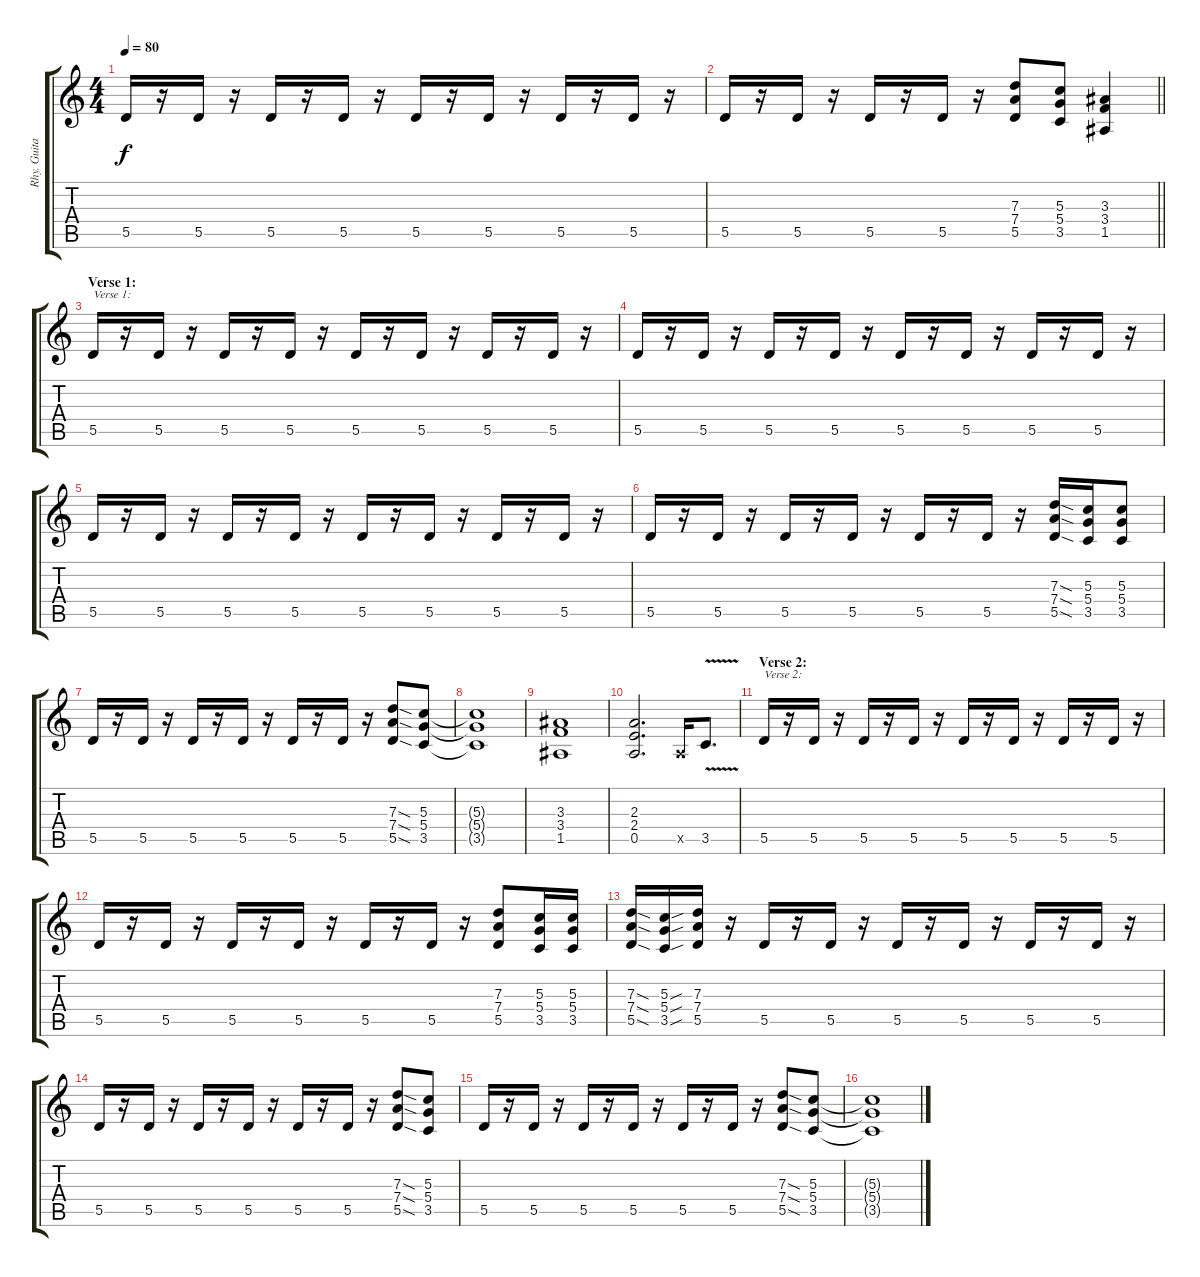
\track ("Rhy. Guitar 2" "Rhy. Guita") {instrument distortionguitar}
\staff {score tabs}
\tuning (E4 B3 G3 D3 A2 E2) {hide}
\ts (4 4)
\tempo 80
\clef g2
\ks c
5.5.16{dy f} r.16 5.5.16 r.16 5.5.16 r.16 5.5.16 r.16 5.5.16 r.16 5.5.16 r.16 5.5.16 r.16 5.5.16 r.16 |
\barLineRight lightlight
5.5.16 r.16 5.5.16 r.16 5.5.16 r.16 5.5.16 r.16 (7.3 7.4 5.5).8 (5.3 5.4 3.5).8 (3.3 3.4 1.5).4 |
\section ("" "Verse 1:")
5.5.16{txt "Verse 1:"} r.16 5.5.16 r.16 5.5.16 r.16 5.5.16 r.16 5.5.16 r.16 5.5.16 r.16 5.5.16 r.16 5.5.16 r.16 |
5.5.16 r.16 5.5.16 r.16 5.5.16 r.16 5.5.16 r.16 5.5.16 r.16 5.5.16 r.16 5.5.16 r.16 5.5.16 r.16 |
5.5.16 r.16 5.5.16 r.16 5.5.16 r.16 5.5.16 r.16 5.5.16 r.16 5.5.16 r.16 5.5.16 r.16 5.5.16 r.16 |
5.5.16 r.16 5.5.16 r.16 5.5.16 r.16 5.5.16 r.16 5.5.16 r.16 5.5.16 r.16 (7.3{sod} 7.4{sod} 5.5{sod}).16 (5.3 5.4 3.5).16 (5.3 5.4 3.5).8 |
5.5.16 r.16 5.5.16 r.16 5.5.16 r.16 5.5.16 r.16 5.5.16 r.16 5.5.16 r.16 (7.3{sod} 7.4{sod} 5.5{sod}).8 (5.3 5.4 3.5).8 |
(5.3{t} 5.4{t} 3.5{t}).1 |
(3.3 3.4 1.5).1 |
(2.3 2.4 0.5).2{d} 0.5{x}.16 3.5{v}.8{d} |
\section ("" "Verse 2:")
5.5.16{txt "Verse 2:"} r.16 5.5.16 r.16 5.5.16 r.16 5.5.16 r.16 5.5.16 r.16 5.5.16 r.16 5.5.16 r.16 5.5.16 r.16 |
5.5.16 r.16 5.5.16 r.16 5.5.16 r.16 5.5.16 r.16 5.5.16 r.16 5.5.16 r.16 (7.3 7.4 5.5).8 (5.3 5.4 3.5).16 (5.3 5.4 3.5).16 |
(7.3{sod} 7.4{sod} 5.5{sod}).16 (5.3{sou} 5.4{sou} 3.5{sou}).16 (7.3 7.4 5.5).16 r.16 5.5.16 r.16 5.5.16 r.16 5.5.16 r.16 5.5.16 r.16 5.5.16 r.16 5.5.16 r.16 |
5.5.16 r.16 5.5.16 r.16 5.5.16 r.16 5.5.16 r.16 5.5.16 r.16 5.5.16 r.16 (7.3{sod} 7.4{sod} 5.5{sod}).8 (5.3 5.4 3.5).8 |
5.5.16 r.16 5.5.16 r.16 5.5.16 r.16 5.5.16 r.16 5.5.16 r.16 5.5.16 r.16 (7.3{sod} 7.4{sod} 5.5{sod}).8 (5.3 5.4 3.5).8 |
(5.3{t} 5.4{t} 3.5{t}).1
